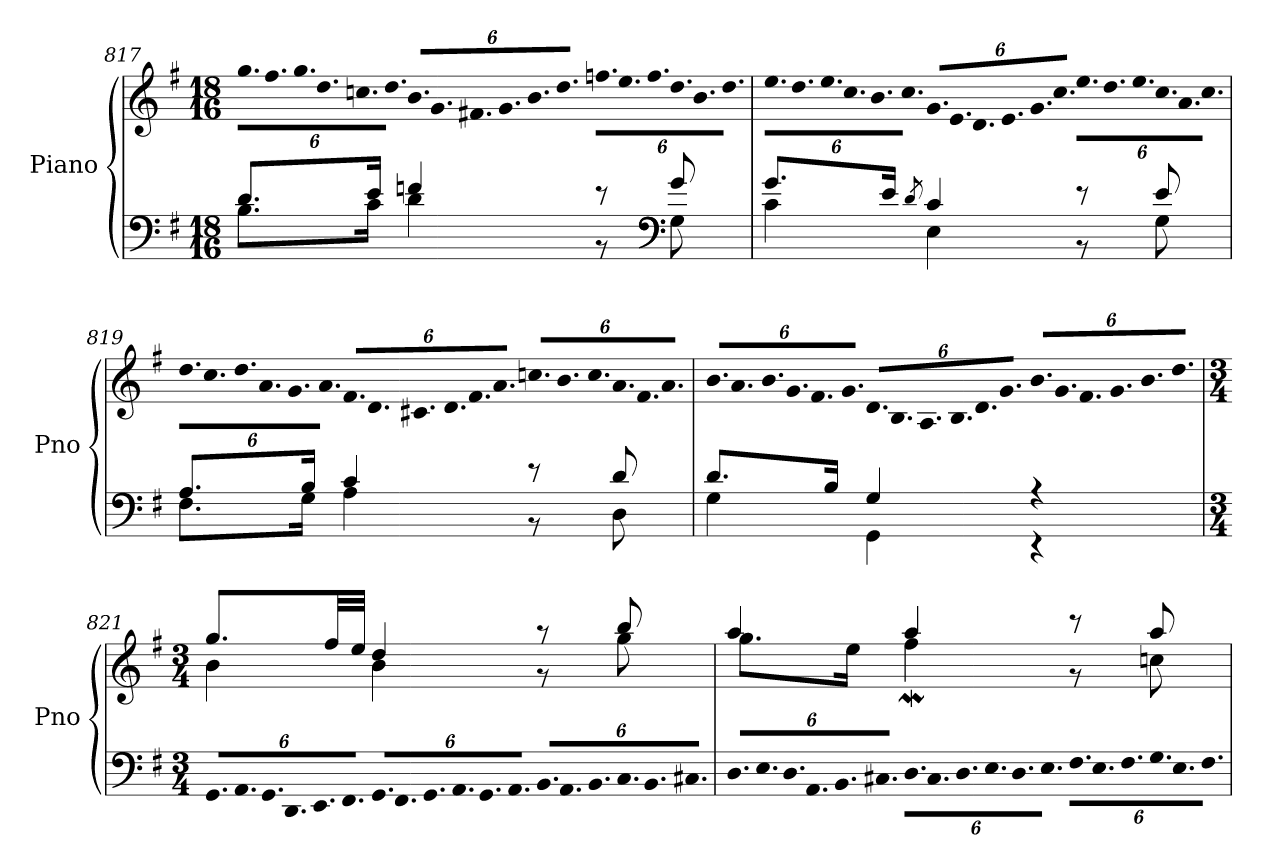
**kern	**kern
*part1	*part1
*staff2	*staff1
*I"Piano	*
*I'Pno	*
*clefF4	*clefG2
*k[f#]	*k[f#]
*M18/16	*M18/16
=817	=817
*^	*
!	!	!LO:N:vis=32.
8.d/L	8.B\L	24gg\LL
!	!	!LO:N:vis=32.
.	.	24ff#\
!	!	!LO:N:vis=32.
.	.	24gg\
!	!	!LO:N:vis=32.
.	.	24dd\
!	!	!LO:N:vis=32.
.	.	24ccn\
16e/Jk	16c\Jk	.
!	!	!LO:N:vis=32.
.	.	24dd\JJ
!	!	!LO:N:vis=32.
4fn/	4d\	24b/LL
!	!	!LO:N:vis=32.
.	.	24g/
!	!	!LO:N:vis=32.
.	.	24f#X/
!	!	!LO:N:vis=32.
.	.	24g/
!	!	!LO:N:vis=32.
.	.	24b/
!	!	!LO:N:vis=32.
.	.	24dd/JJ
!	!	!LO:N:vis=32.
8r	8r	24ffn\LL
!	!	!LO:N:vis=32.
.	.	24ee\
!	!	!LO:N:vis=32.
.	.	24ff\
*clefF4	*	*
!	!	!LO:N:vis=32.
8g/	8G\	24dd\
!	!	!LO:N:vis=32.
.	.	24b\
!	!	!LO:N:vis=32.
.	.	24dd\JJ
!!LO:LB:g=z
=818	=818	=818
!	!	!LO:N:vis=32.
8.g/L	4c\	24ee\LL
!	!	!LO:N:vis=32.
.	.	24dd\
!	!	!LO:N:vis=32.
.	.	24ee\
!	!	!LO:N:vis=32.
.	.	24cc\
!	!	!LO:N:vis=32.
.	.	24b\
16e/Jk	.	.
!	!	!LO:N:vis=32.
.	.	24cc\JJ
8qd/	.	.
!	!	!LO:N:vis=32.
4c/	4E\	24g/LL
!	!	!LO:N:vis=32.
.	.	24e/
!	!	!LO:N:vis=32.
.	.	24d/
!	!	!LO:N:vis=32.
.	.	24e/
!	!	!LO:N:vis=32.
.	.	24g/
!	!	!LO:N:vis=32.
.	.	24cc/JJ
!	!	!LO:N:vis=32.
8r	8r	24ee\LL
!	!	!LO:N:vis=32.
.	.	24dd\
!	!	!LO:N:vis=32.
.	.	24ee\
!	!	!LO:N:vis=32.
8e/	8G\	24cc\
!	!	!LO:N:vis=32.
.	.	24a\
!	!	!LO:N:vis=32.
.	.	24cc\JJ
=819	=819	=819
!	!	!LO:N:vis=32.
8.A/L	8.F#\L	24dd\LL
!	!	!LO:N:vis=32.
.	.	24cc\
!	!	!LO:N:vis=32.
.	.	24dd\
!	!	!LO:N:vis=32.
.	.	24a\
!	!	!LO:N:vis=32.
.	.	24g\
16B/Jk	16G\Jk	.
!	!	!LO:N:vis=32.
.	.	24a\JJ
!	!	!LO:N:vis=32.
4c/	4A\	24f#/LL
!	!	!LO:N:vis=32.
.	.	24d/
!	!	!LO:N:vis=32.
.	.	24c#X/
!	!	!LO:N:vis=32.
.	.	24d/
!	!	!LO:N:vis=32.
.	.	24f#/
!	!	!LO:N:vis=32.
.	.	24a/JJ
!	!	!LO:N:vis=32.
8r	8r	24ccn/LL
!	!	!LO:N:vis=32.
.	.	24b/
!	!	!LO:N:vis=32.
.	.	24cc/
!	!	!LO:N:vis=32.
8d/	8D\	24a/
!	!	!LO:N:vis=32.
.	.	24f#/
!	!	!LO:N:vis=32.
.	.	24a/JJ
=820	=820	=820
!	!	!LO:N:vis=32.
8.d/L	4G\	24b/LL
!	!	!LO:N:vis=32.
.	.	24a/
!	!	!LO:N:vis=32.
.	.	24b/
!	!	!LO:N:vis=32.
.	.	24g/
!	!	!LO:N:vis=32.
.	.	24f#/
16B/Jk	.	.
!	!	!LO:N:vis=32.
.	.	24g/JJ
!	!	!LO:N:vis=32.
4G/	4GG\	24d/LL
!	!	!LO:N:vis=32.
.	.	24B/
!	!	!LO:N:vis=32.
.	.	24A/
!	!	!LO:N:vis=32.
.	.	24B/
!	!	!LO:N:vis=32.
.	.	24d/
!	!	!LO:N:vis=32.
.	.	24g/JJ
!	!	!LO:N:vis=32.
4r	4r	24b/LL
!	!	!LO:N:vis=32.
.	.	24g/
!	!	!LO:N:vis=32.
.	.	24f#/
!	!	!LO:N:vis=32.
.	.	24g/
!	!	!LO:N:vis=32.
.	.	24b/
!	!	!LO:N:vis=32.
.	.	24dd/JJ
*v	*v	*
!!LO:LB:g=z
=821	=821
*M3/4	*M3/4
!LO:N:vis=32.	!
*	*^
24GG/LL	8.gg/L	4b\
!LO:N:vis=32.	!	!
24AA/	.	.
!LO:N:vis=32.	!	!
24GG/	.	.
!LO:N:vis=32.	!	!
24DD/	.	.
!LO:N:vis=32.	!	!
24EE/	.	.
.	32ff#/LL	.
!LO:N:vis=32.	!	!
24FF#/JJ	.	.
.	32ee/JJJ	.
!LO:N:vis=32.	!	!
24GG/LL	4dd/	4b\
!LO:N:vis=32.	!	!
24FF#/	.	.
!LO:N:vis=32.	!	!
24GG/	.	.
!LO:N:vis=32.	!	!
24AA/	.	.
!LO:N:vis=32.	!	!
24GG/	.	.
!LO:N:vis=32.	!	!
24AA/JJ	.	.
!LO:N:vis=32.	!	!
24BB/LL	8r	8r
!LO:N:vis=32.	!	!
24AA/	.	.
!LO:N:vis=32.	!	!
24BB/	.	.
!LO:N:vis=32.	!	!
24C/	8bb/	8gg\
!LO:N:vis=32.	!	!
24BB/	.	.
!LO:N:vis=32.	!	!
24C#X/JJ	.	.
=822	=822	=822
!LO:N:vis=32.	!	!
24D/LL	4aa/	8.gg\L
!LO:N:vis=32.	!	!
24E/	.	.
!LO:N:vis=32.	!	!
24D/	.	.
!LO:N:vis=32.	!	!
24AA/	.	.
!LO:N:vis=32.	!	!
24BB/	.	.
.	.	16ee\Jk
!LO:N:vis=32.	!	!
24C#X/JJ	.	.
!LO:N:vis=32.	!	!
24D\LL	4aa/	4ff#W\
!LO:N:vis=32.	!	!
24C#\	.	.
!LO:N:vis=32.	!	!
24D\	.	.
!LO:N:vis=32.	!	!
24E\	.	.
!LO:N:vis=32.	!	!
24D\	.	.
!LO:N:vis=32.	!	!
24E\JJ	.	.
!LO:N:vis=32.	!	!
24F#\LL	8r	8r
!LO:N:vis=32.	!	!
24E\	.	.
!LO:N:vis=32.	!	!
24F#\	.	.
!LO:N:vis=32.	!	!
24G\	8aa/	8ccn\
!LO:N:vis=32.	!	!
24E\	.	.
!LO:N:vis=32.	!	!
24F#\JJ	.	.
*	*v	*v
=	=
*-	*-
